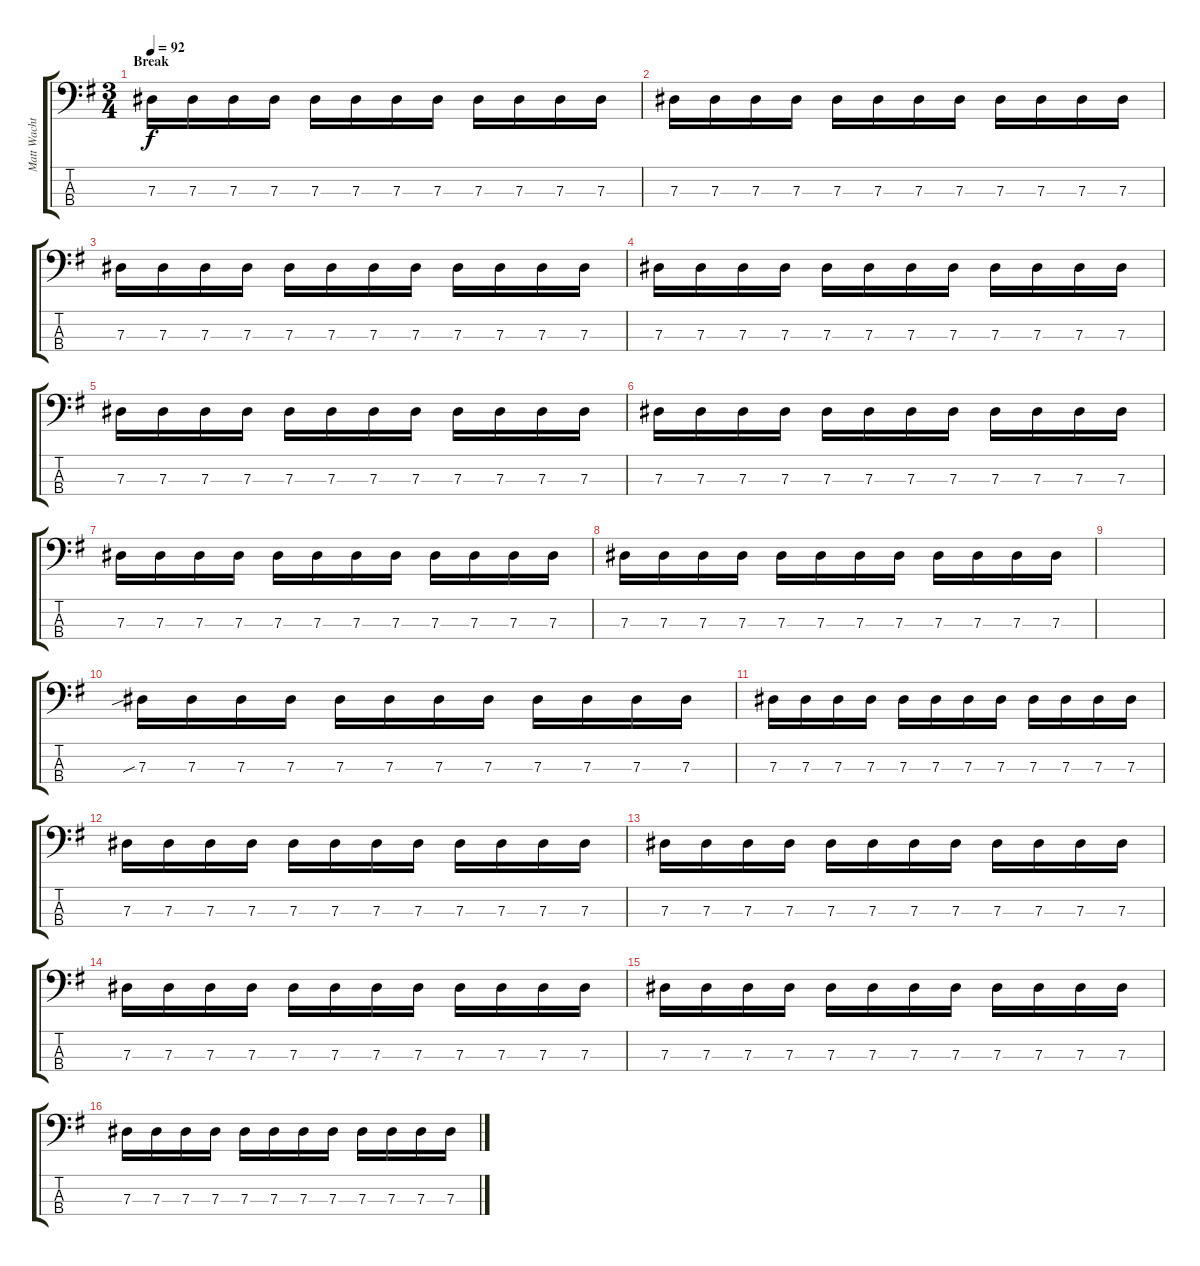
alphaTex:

\track ("Matt Wachter/Tim Kelleher (Bass)" "Matt Wacht") {instrument electricbassfinger}
\staff {score tabs}
\tuning (Gb2 Db2 Ab1 Eb1) {hide}
\ts (3 4)
\section ("" "Break")
\tempo 92
\clef f4
\ks g
7.3.16{dy f volume 8} 7.3.16 7.3.16 7.3.16 7.3.16{volume 8} 7.3.16 7.3.16 7.3.16 7.3.16{volume 8} 7.3.16 7.3.16 7.3.16 |
7.3.16{volume 8} 7.3.16 7.3.16 7.3.16 7.3.16{volume 8} 7.3.16 7.3.16 7.3.16 7.3.16{volume 8} 7.3.16 7.3.16 7.3.16 |
7.3.16{volume 8} 7.3.16 7.3.16 7.3.16 7.3.16{volume 8} 7.3.16 7.3.16 7.3.16 7.3.16{volume 8} 7.3.16 7.3.16 7.3.16 |
7.3.16{volume 8} 7.3.16 7.3.16 7.3.16 7.3.16{volume 8} 7.3.16 7.3.16 7.3.16 7.3.16{volume 8} 7.3.16 7.3.16 7.3.16 |
7.3.16{volume 8} 7.3.16 7.3.16 7.3.16 7.3.16{volume 8} 7.3.16 7.3.16 7.3.16 7.3.16{volume 8} 7.3.16 7.3.16 7.3.16 |
7.3.16{volume 8} 7.3.16 7.3.16 7.3.16 7.3.16{volume 8} 7.3.16 7.3.16 7.3.16 7.3.16{volume 8} 7.3.16 7.3.16 7.3.16 |
7.3.16{volume 8} 7.3.16 7.3.16 7.3.16 7.3.16{volume 8} 7.3.16 7.3.16 7.3.16 7.3.16{volume 8} 7.3.16 7.3.16 7.3.16 |
7.3.16{volume 8} 7.3.16 7.3.16 7.3.16 7.3.16{volume 8} 7.3.16 7.3.16 7.3.16 7.3.16{volume 8} 7.3.16 7.3.16 7.3.16 |
|
7.3{sib}.16{volume 8} 7.3.16 7.3.16 7.3.16 7.3.16{volume 8} 7.3.16 7.3.16 7.3.16 7.3.16{volume 8} 7.3.16 7.3.16 7.3.16 |
7.3.16{volume 8} 7.3.16 7.3.16 7.3.16 7.3.16{volume 8} 7.3.16 7.3.16 7.3.16 7.3.16{volume 8} 7.3.16 7.3.16 7.3.16 |
7.3.16{volume 8} 7.3.16 7.3.16 7.3.16 7.3.16{volume 8} 7.3.16 7.3.16 7.3.16 7.3.16{volume 8} 7.3.16 7.3.16 7.3.16 |
7.3.16{volume 8} 7.3.16 7.3.16 7.3.16 7.3.16{volume 8} 7.3.16 7.3.16 7.3.16 7.3.16{volume 8} 7.3.16 7.3.16 7.3.16 |
7.3.16{volume 8} 7.3.16 7.3.16 7.3.16 7.3.16{volume 8} 7.3.16 7.3.16 7.3.16 7.3.16{volume 8} 7.3.16 7.3.16 7.3.16 |
7.3.16{volume 8} 7.3.16 7.3.16 7.3.16 7.3.16{volume 8} 7.3.16 7.3.16 7.3.16 7.3.16{volume 8} 7.3.16 7.3.16 7.3.16 |
7.3.16{volume 8} 7.3.16 7.3.16 7.3.16 7.3.16{volume 8} 7.3.16 7.3.16 7.3.16 7.3.16{volume 8} 7.3.16 7.3.16 7.3.16
